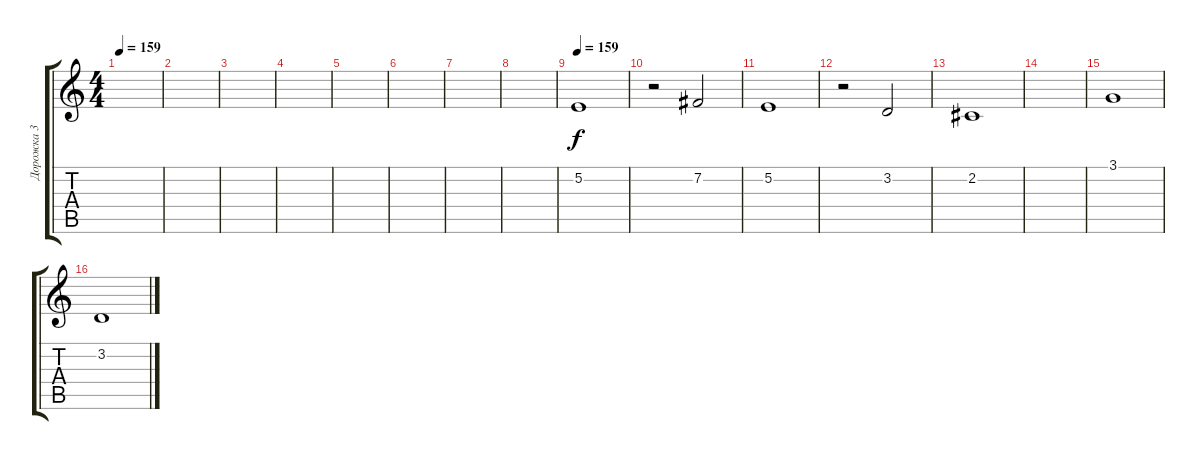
\track ("Дорожка 3" "Дорожка 3") {instrument musicbox}
\staff {score tabs}
\tuning (E4 B3 G3 D3 A2 E2) {hide}
\ts (4 4)
\tempo 159
\tempo 151
\tempo 159
\clef g2
\ks c
|
|
|
|
|
|
|
|
\tempo 159
5.2.1 |
r.2 7.2.2 |
5.2.1 |
r.2 3.2.2 |
2.2.1 |
|
3.1.1 |
3.2.1
